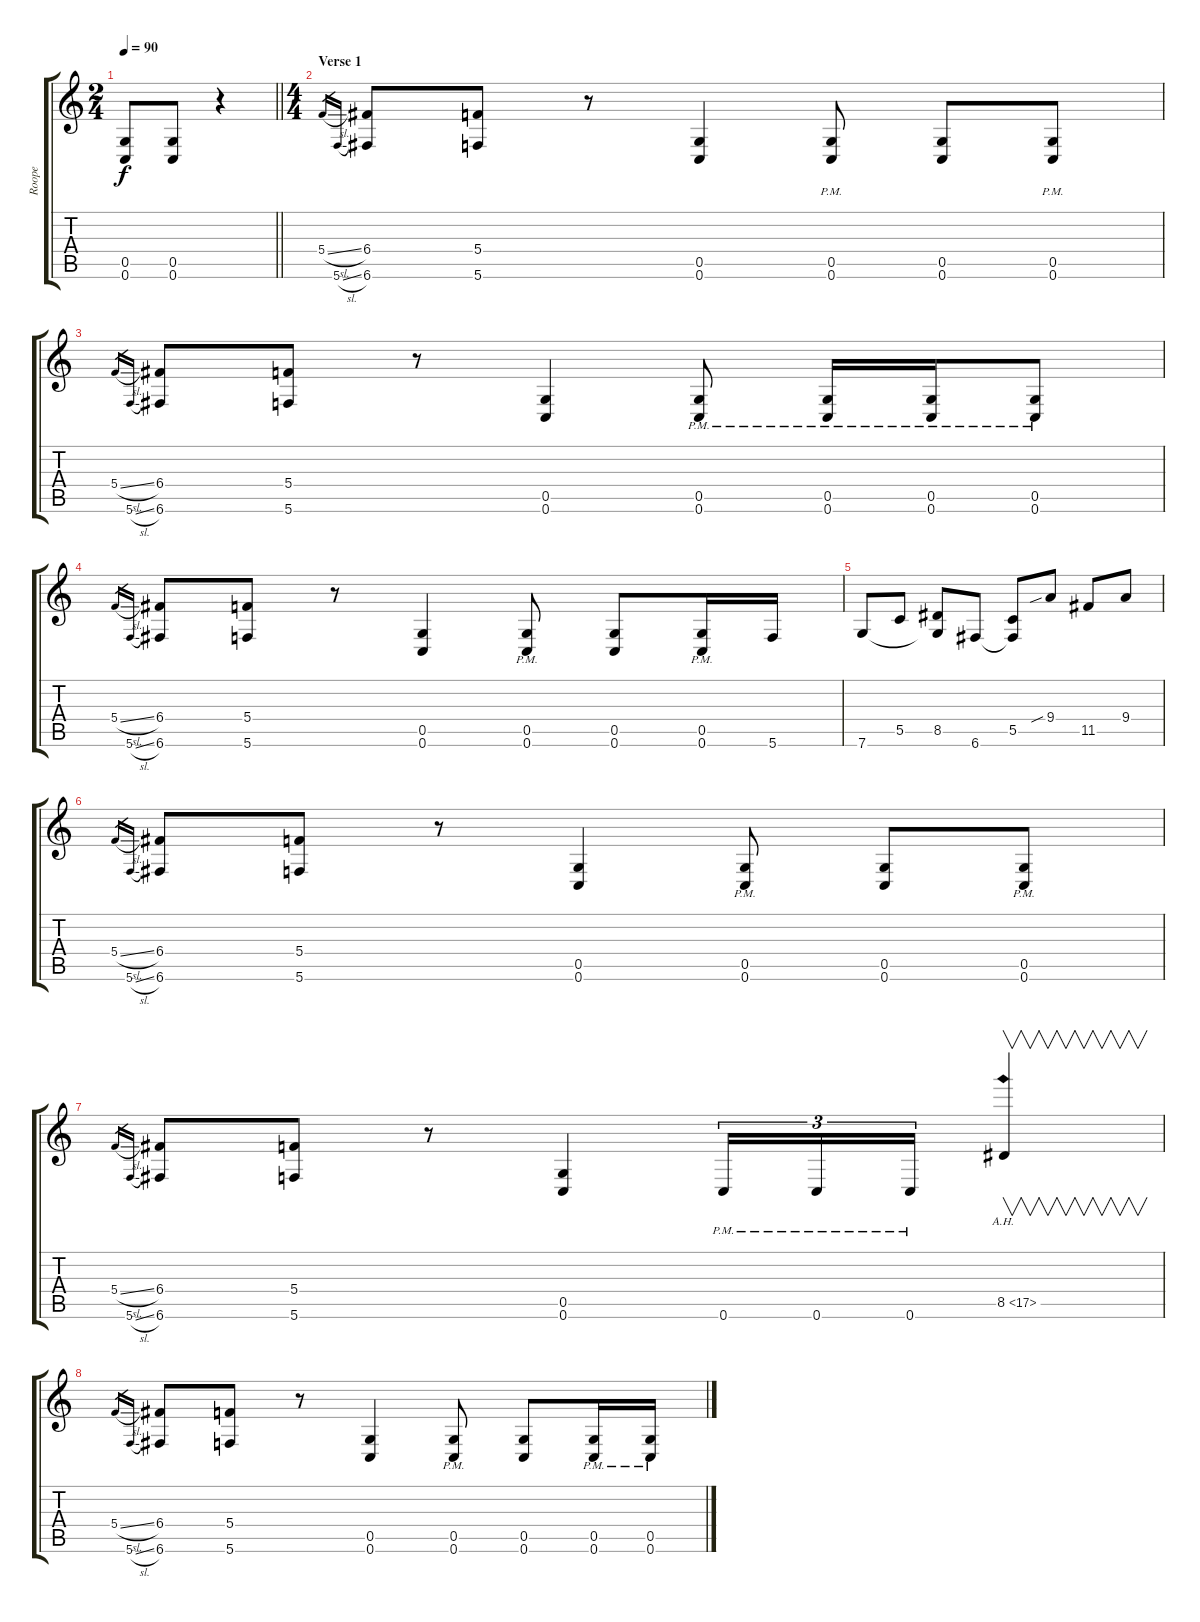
\track ("Roope" "Roope") {instrument distortionguitar}
\staff {score tabs}
\tuning (D4 A3 F3 C3 G2 C2) {hide}
\ts (2 4)
\tempo 90
\clef g2
\barLineRight lightlight
\ks c
(0.5 0.6).8{dy f} (0.5 0.6).8 r.4 |
\ts (4 4)
\section ("" "Verse 1")
5.4{sl}.16{gr} 5.6{sl}.16{gr} (6.4 6.6).8 (5.4 5.6).8 r.8 (0.5 0.6).4 (0.5{pm} 0.6{pm}).8 (0.5 0.6).8 (0.5{pm} 0.6{pm}).8 |
5.4{sl}.16{gr} 5.6{sl}.16{gr} (6.4 6.6).8 (5.4 5.6).8 r.8 (0.5 0.6).4 (0.5{pm} 0.6{pm}).8 (0.5{pm} 0.6{pm}).16 (0.5{pm} 0.6{pm}).16 (0.5{pm} 0.6{pm}).8 |
5.4{sl}.16{gr} 5.6{sl}.16{gr} (6.4 6.6).8 (5.4 5.6).8 r.8 (0.5 0.6).4 (0.5{pm} 0.6{pm}).8 (0.5 0.6).8 (0.5{pm} 0.6{pm}).16 5.6.16 |
7.6.8 5.5.8 (8.5 7.6{t}).8 6.6.8 (5.5 6.6{t}).8 9.4{sib}.8 11.5.8 9.4.8 |
5.4{sl}.16{gr} 5.6{sl}.16{gr} (6.4 6.6).8 (5.4 5.6).8 r.8 (0.5 0.6).4 (0.5{pm} 0.6{pm}).8 (0.5 0.6).8 (0.5{pm} 0.6{pm}).8 |
5.4{sl}.16{gr} 5.6{sl}.16{gr} (6.4 6.6).8 (5.4 5.6).8 r.8 (0.5 0.6).4 0.6{pm}.16{tu (3 2)} 0.6{pm}.16{tu (3 2)} 0.6{pm}.16{tu (3 2)} 8.5{ah 9}.4{v} |
5.4{sl}.16{gr} 5.6{sl}.16{gr} (6.4 6.6).8 (5.4 5.6).8 r.8 (0.5 0.6).4 (0.5{pm} 0.6{pm}).8 (0.5 0.6).8 (0.5{pm} 0.6{pm}).16 (0.5{pm} 0.6{pm}).16
